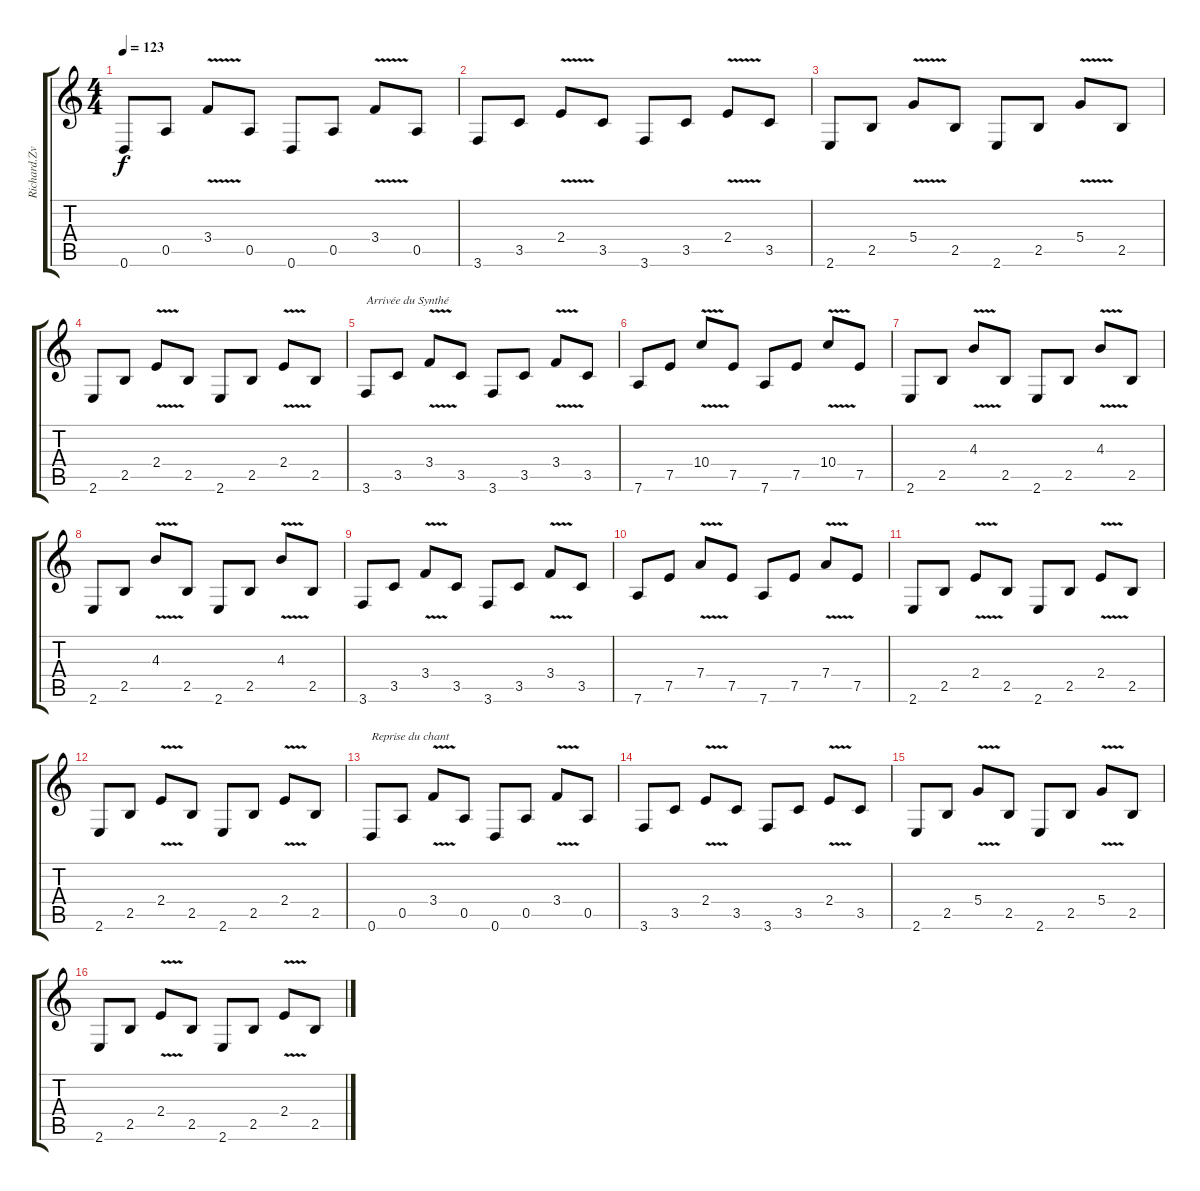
\track ("Richard.Zven Kruspe" "Richard.Zv") {instrument electricguitarjazz}
\staff {score tabs}
\tuning (E4 B3 G3 D3 A2 D2) {hide}
\ts (4 4)
\tempo 123
\clef g2
\ks c
0.6.8{dy f} 0.5.8 3.4{v}.8 0.5.8 0.6.8 0.5.8 3.4{v}.8 0.5.8 |
3.6.8 3.5.8 2.4{v}.8 3.5.8 3.6.8 3.5.8 2.4{v}.8 3.5.8 |
2.6.8 2.5.8 5.4{v}.8 2.5.8 2.6.8 2.5.8 5.4{v}.8 2.5.8 |
2.6.8 2.5.8 2.4{v}.8 2.5.8 2.6.8 2.5.8 2.4{v}.8 2.5.8 |
3.6.8{txt "Arrivée du Synthé"} 3.5.8 3.4{v}.8 3.5.8 3.6.8 3.5.8 3.4{v}.8 3.5.8 |
7.6.8 7.5.8 10.4{v}.8 7.5.8 7.6.8 7.5.8 10.4{v}.8 7.5.8 |
2.6.8 2.5.8 4.3{v}.8 2.5.8 2.6.8 2.5.8 4.3{v}.8 2.5.8 |
2.6.8 2.5.8 4.3{v}.8 2.5.8 2.6.8 2.5.8 4.3{v}.8 2.5.8 |
3.6.8 3.5.8 3.4{v}.8 3.5.8 3.6.8 3.5.8 3.4{v}.8 3.5.8 |
7.6.8 7.5.8 7.4{v}.8 7.5.8 7.6.8 7.5.8 7.4{v}.8 7.5.8 |
2.6.8 2.5.8 2.4{v}.8 2.5.8 2.6.8 2.5.8 2.4{v}.8 2.5.8 |
2.6.8 2.5.8 2.4{v}.8 2.5.8 2.6.8 2.5.8 2.4{v}.8 2.5.8 |
0.6.8{txt "Reprise du chant"} 0.5.8 3.4{v}.8 0.5.8 0.6.8 0.5.8 3.4{v}.8 0.5.8 |
3.6.8 3.5.8 2.4{v}.8 3.5.8 3.6.8 3.5.8 2.4{v}.8 3.5.8 |
2.6.8 2.5.8 5.4{v}.8 2.5.8 2.6.8 2.5.8 5.4{v}.8 2.5.8 |
2.6.8 2.5.8 2.4{v}.8 2.5.8 2.6.8 2.5.8 2.4{v}.8 2.5.8
